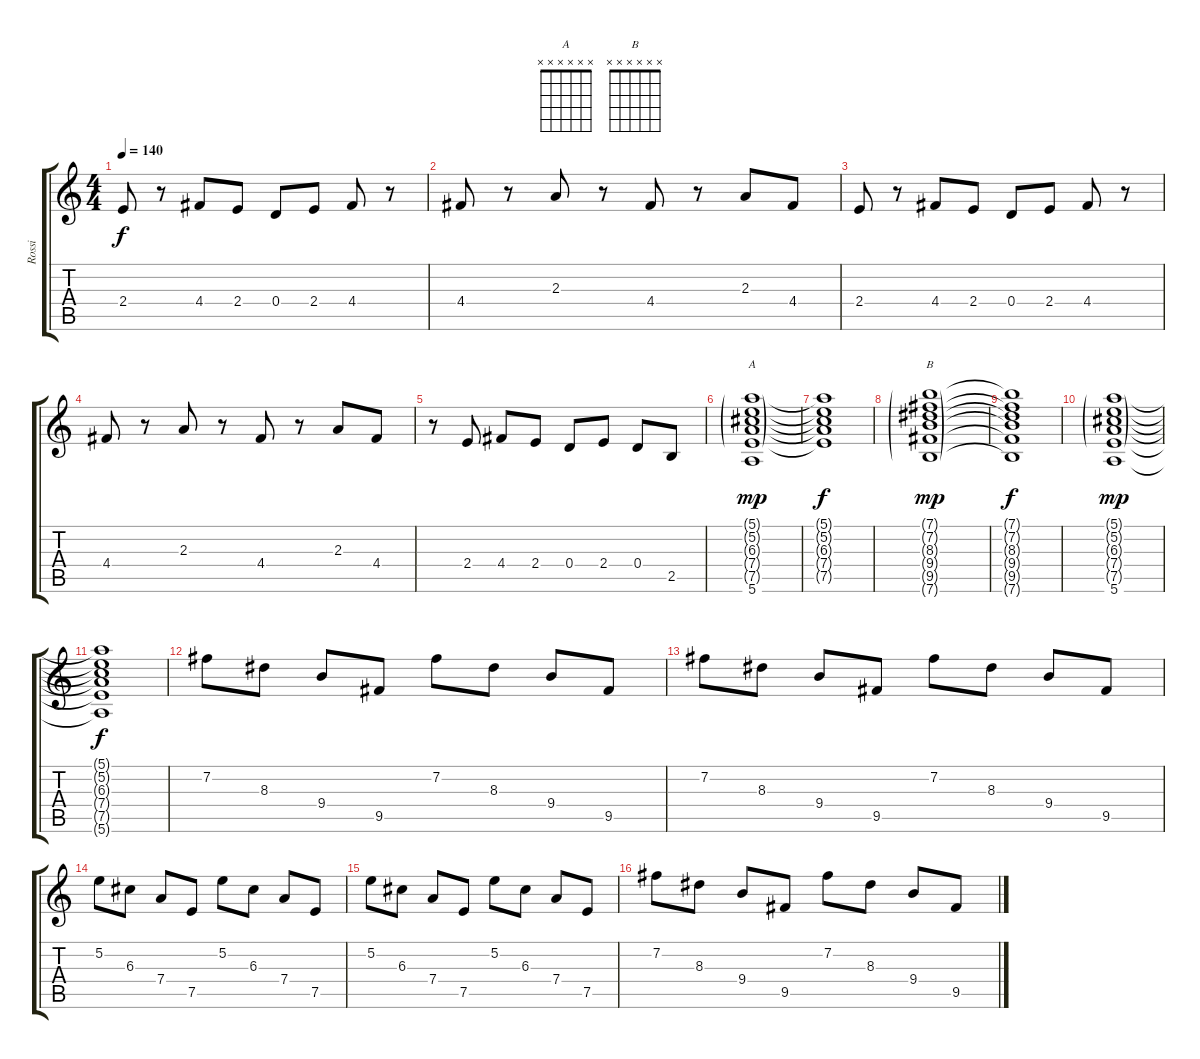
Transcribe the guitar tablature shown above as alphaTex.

\track ("Rossi" "Rossi") {instrument overdrivenguitar}
\staff {score tabs}
\tuning (E4 B3 G3 D3 A2 E2) {hide}
\chord ("A" x x x x x x)
\chord ("B" x x x x x x)
\ts (4 4)
\tempo 140
\clef g2
\ks c
2.4.8{dy f} r.8 4.4.8 2.4.8 0.4.8 2.4.8 4.4.8 r.8 |
4.4.8 r.8 2.3.8 r.8 4.4.8 r.8 2.3.8 4.4.8 |
2.4.8 r.8 4.4.8 2.4.8 0.4.8 2.4.8 4.4.8 r.8 |
4.4.8 r.8 2.3.8 r.8 4.4.8 r.8 2.3.8 4.4.8 |
r.8 2.4.8 4.4.8 2.4.8 0.4.8 2.4.8 0.4.8 2.5.8 |
(5.1{g} 5.2{g} 6.3{g} 7.4{g} 7.5{g} 5.6).1{ch "A" dy mp volume 5} |
(5.1{t} 5.2{t} 6.3{t} 7.4{t} 7.5{t}).1{dy f} |
(7.1{g} 7.2{g} 8.3{g} 9.4{g} 9.5{g} 7.6{g}).1{ch "B" dy mp} |
(7.1{t} 7.2{t} 8.3{t} 9.4{t} 9.5{t} 7.6{t}).1{dy f} |
(5.1{g} 5.2{g} 6.3{g} 7.4{g} 7.5{g} 5.6).1{dy mp} |
(5.1{t} 5.2{t} 6.3{t} 7.4{t} 7.5{t} 5.6{t}).1{dy f} |
7.2.8{volume 9} 8.3.8 9.4.8 9.5.8 7.2.8 8.3.8 9.4.8 9.5.8 |
7.2.8 8.3.8 9.4.8 9.5.8 7.2.8 8.3.8 9.4.8 9.5.8 |
5.2.8 6.3.8 7.4.8 7.5.8 5.2.8 6.3.8 7.4.8 7.5.8 |
5.2.8 6.3.8 7.4.8 7.5.8 5.2.8 6.3.8 7.4.8 7.5.8 |
7.2.8 8.3.8 9.4.8 9.5.8 7.2.8 8.3.8 9.4.8 9.5.8
